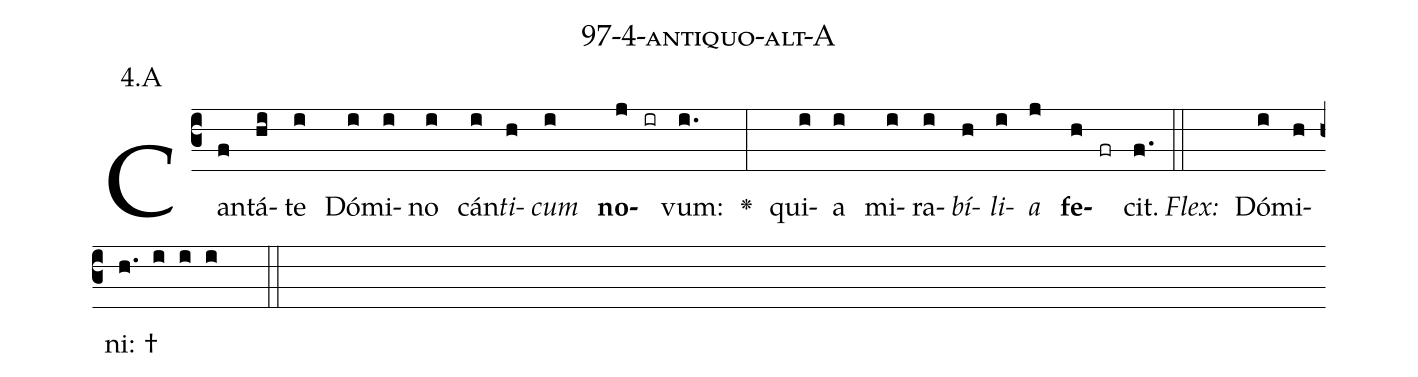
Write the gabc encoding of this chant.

name: 97-4-antiquo-alt-A;
annotation: 4.A;
%%
(c3)Can(f)tá(hi)te(i) Dó(i)mi(i)no(i) cán(i)<i>ti</i>(h)<i>cum</i>(i) <b>no</b>(j ir)vum:(i.) <v>\greheightstar</v>(:) qui(i)a(i) mi(i)ra(i)<i>bí</i>(h)<i>li</i>(i)<i>a</i>(j) <b>fe</b>(h fr)cit.(f.) (::)
<i>Flex:</i>()  Dó(i)mi(h)ni: †(h. i i i  ::)

%E(i) u(h) o(i) u(j) a(h) e.(f.) (::)
